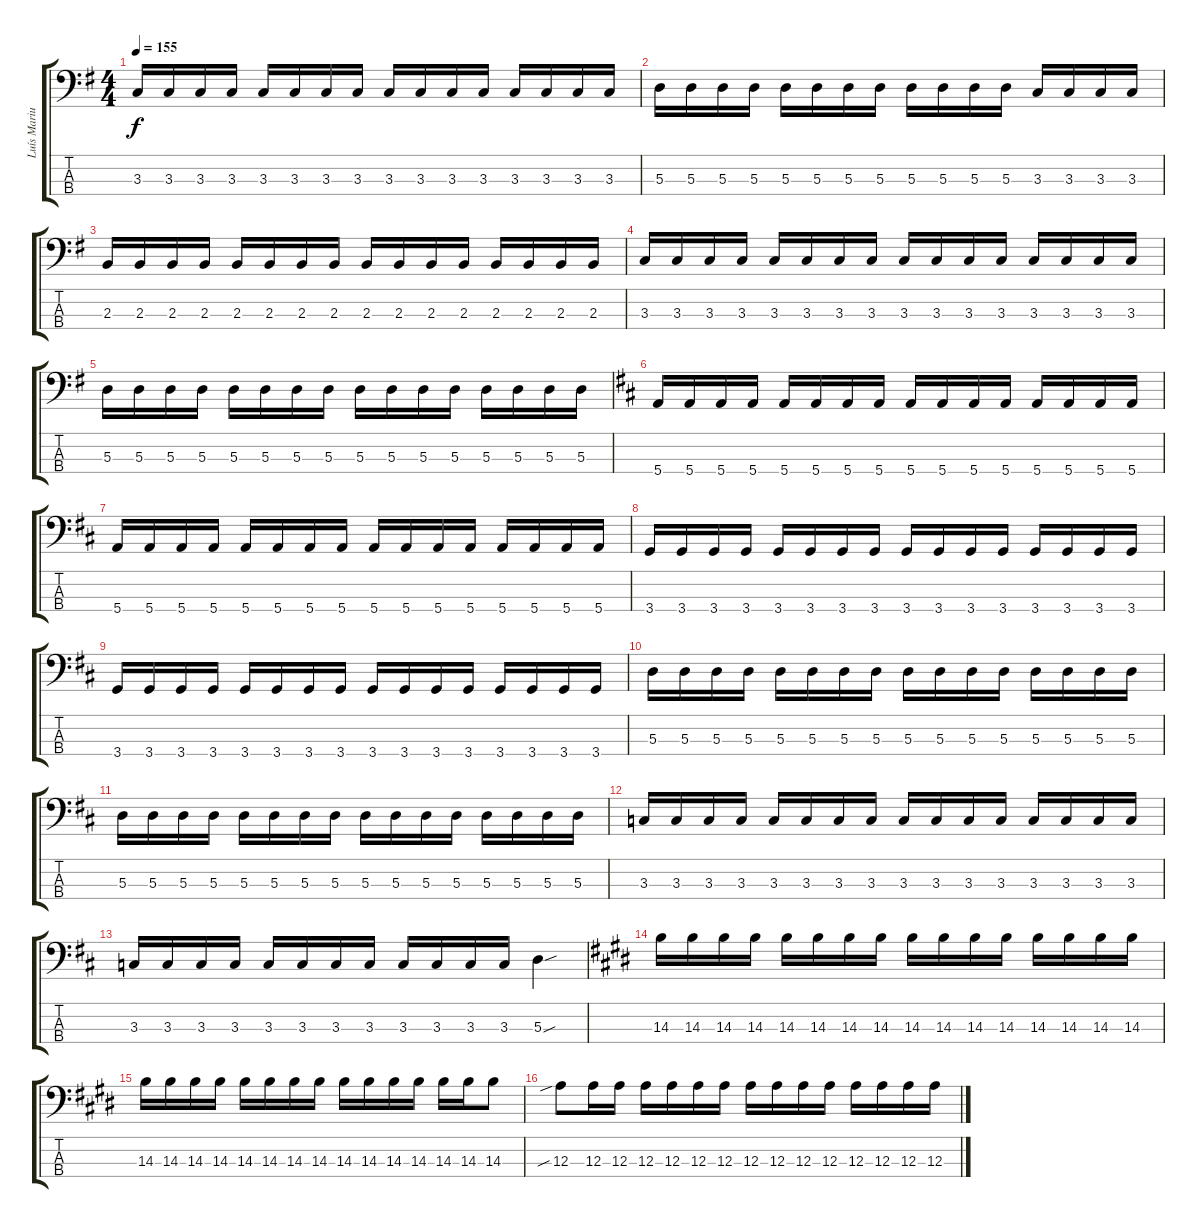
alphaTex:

\track ("Luís Mariutti" "Luís Mariu") {instrument electricbassfinger}
\staff {score tabs}
\tuning (G2 D2 A1 E1) {hide}
\ts (4 4)
\tempo 155
\clef f4
\ks g
3.3.16{dy f} 3.3.16 3.3.16 3.3.16 3.3.16 3.3.16 3.3.16 3.3.16 3.3.16 3.3.16 3.3.16 3.3.16 3.3.16 3.3.16 3.3.16 3.3.16 |
5.3.16 5.3.16 5.3.16 5.3.16 5.3.16 5.3.16 5.3.16 5.3.16 5.3.16 5.3.16 5.3.16 5.3.16 3.3.16 3.3.16 3.3.16 3.3.16 |
2.3.16 2.3.16 2.3.16 2.3.16 2.3.16 2.3.16 2.3.16 2.3.16 2.3.16 2.3.16 2.3.16 2.3.16 2.3.16 2.3.16 2.3.16 2.3.16 |
3.3.16 3.3.16 3.3.16 3.3.16 3.3.16 3.3.16 3.3.16 3.3.16 3.3.16 3.3.16 3.3.16 3.3.16 3.3.16 3.3.16 3.3.16 3.3.16 |
5.3.16 5.3.16 5.3.16 5.3.16 5.3.16 5.3.16 5.3.16 5.3.16 5.3.16 5.3.16 5.3.16 5.3.16 5.3.16 5.3.16 5.3.16 5.3.16 |
\ks d
5.4.16 5.4.16 5.4.16 5.4.16 5.4.16 5.4.16 5.4.16 5.4.16 5.4.16 5.4.16 5.4.16 5.4.16 5.4.16 5.4.16 5.4.16 5.4.16 |
5.4.16 5.4.16 5.4.16 5.4.16 5.4.16 5.4.16 5.4.16 5.4.16 5.4.16 5.4.16 5.4.16 5.4.16 5.4.16 5.4.16 5.4.16 5.4.16 |
3.4.16 3.4.16 3.4.16 3.4.16 3.4.16 3.4.16 3.4.16 3.4.16 3.4.16 3.4.16 3.4.16 3.4.16 3.4.16 3.4.16 3.4.16 3.4.16 |
3.4.16 3.4.16 3.4.16 3.4.16 3.4.16 3.4.16 3.4.16 3.4.16 3.4.16 3.4.16 3.4.16 3.4.16 3.4.16 3.4.16 3.4.16 3.4.16 |
5.3.16 5.3.16 5.3.16 5.3.16 5.3.16 5.3.16 5.3.16 5.3.16 5.3.16 5.3.16 5.3.16 5.3.16 5.3.16 5.3.16 5.3.16 5.3.16 |
5.3.16 5.3.16 5.3.16 5.3.16 5.3.16 5.3.16 5.3.16 5.3.16 5.3.16 5.3.16 5.3.16 5.3.16 5.3.16 5.3.16 5.3.16 5.3.16 |
3.3.16 3.3.16 3.3.16 3.3.16 3.3.16 3.3.16 3.3.16 3.3.16 3.3.16 3.3.16 3.3.16 3.3.16 3.3.16 3.3.16 3.3.16 3.3.16 |
3.3.16 3.3.16 3.3.16 3.3.16 3.3.16 3.3.16 3.3.16 3.3.16 3.3.16 3.3.16 3.3.16 3.3.16 5.3{sou}.4 |
\ks e
14.3.16 14.3.16 14.3.16 14.3.16 14.3.16 14.3.16 14.3.16 14.3.16 14.3.16 14.3.16 14.3.16 14.3.16 14.3.16 14.3.16 14.3.16 14.3.16 |
14.3.16 14.3.16 14.3.16 14.3.16 14.3.16 14.3.16 14.3.16 14.3.16 14.3.16 14.3.16 14.3.16 14.3.16 14.3.16 14.3.16 14.3.8 |
12.3{sib}.8 12.3.16 12.3.16 12.3.16 12.3.16 12.3.16 12.3.16 12.3.16 12.3.16 12.3.16 12.3.16 12.3.16 12.3.16 12.3.16 12.3.16
